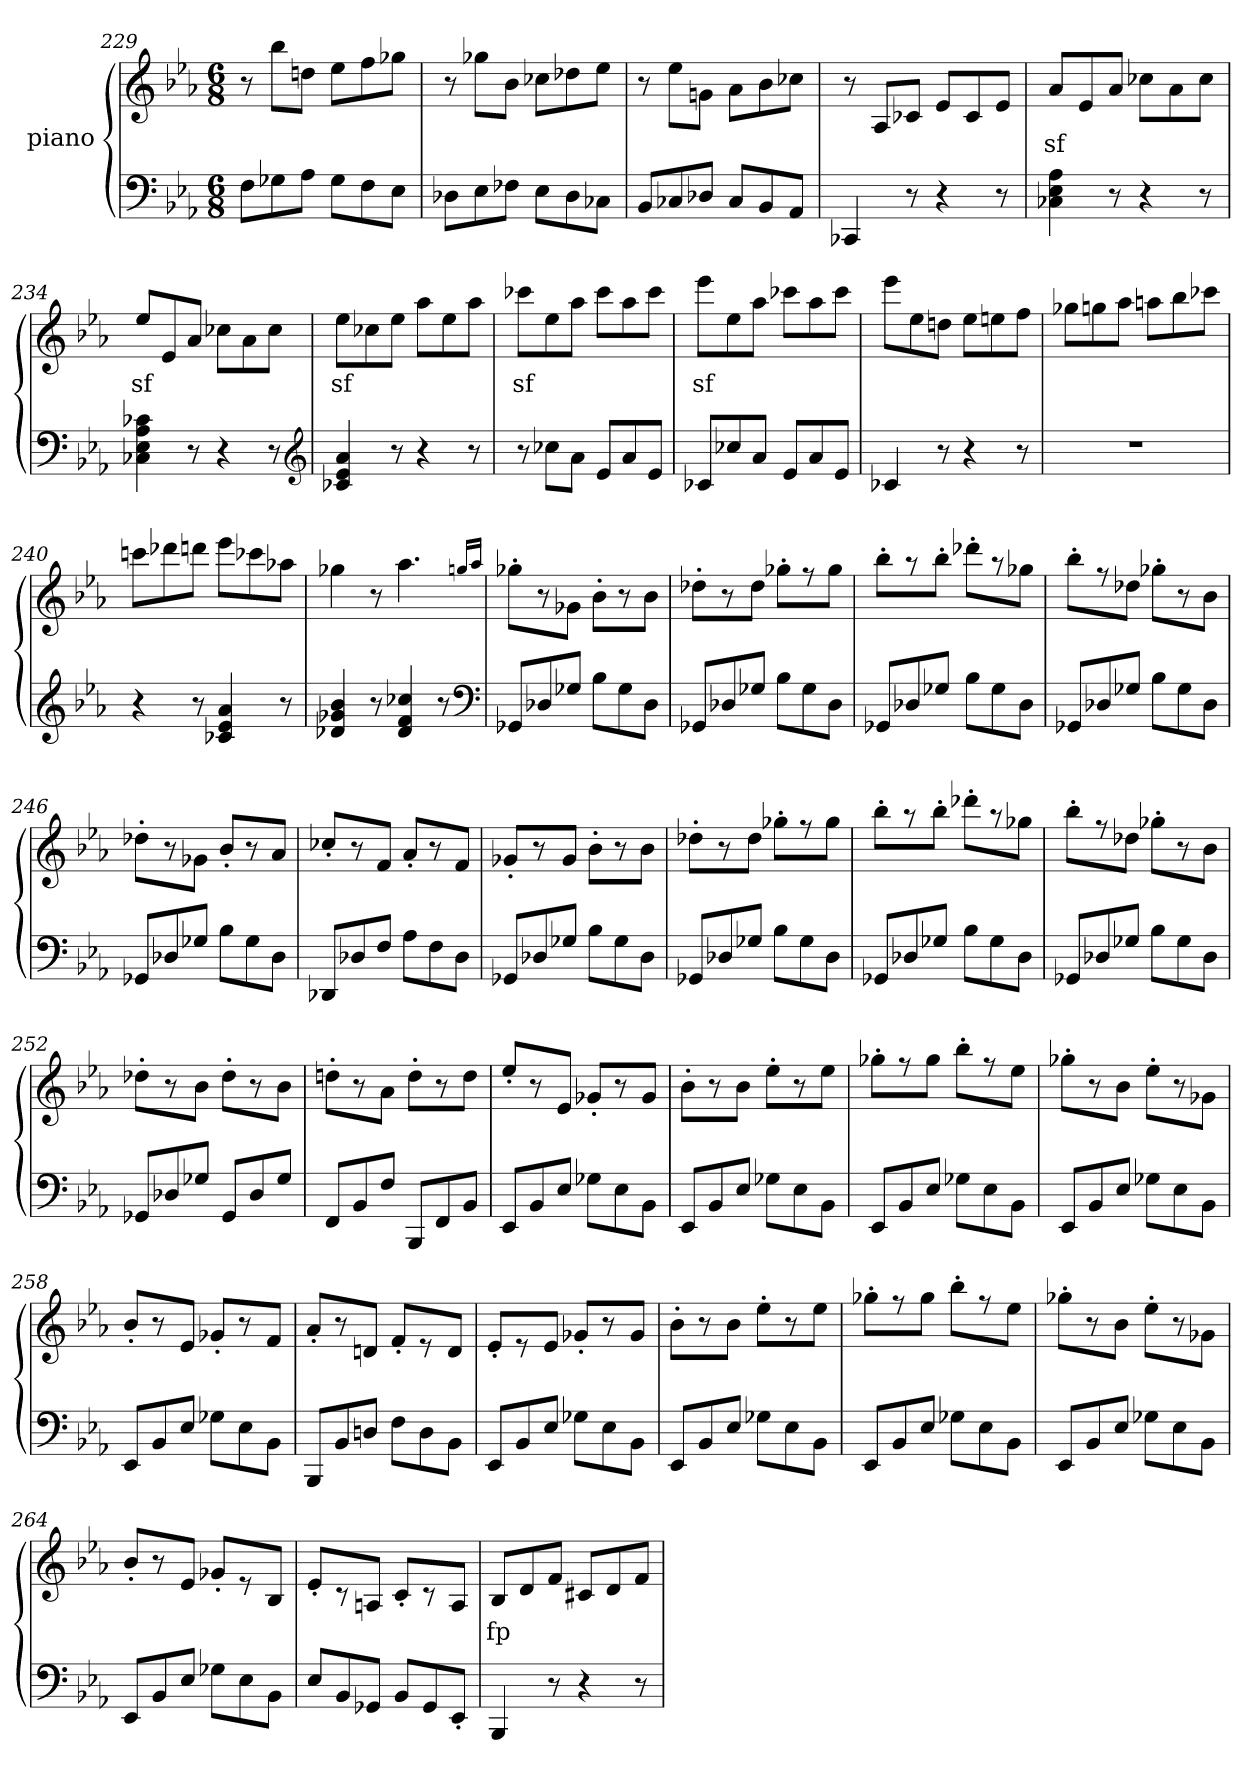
**kern	**kern	**text
*part2	*part1	*part1
*staff2	*staff1	*staff1
*	*I"piano	*
*clefF4	*clefG2	*
*k[b-e-a-]	*k[b-e-a-]	*
*E-:	*E-:	*
*M6/8	*M6/8	*
=229	=229	=229
8FL	8r	.
8G-X	8bb-L	.
8A-J	8ddnJ	.
8G-L	8ee-L	.
8F	8ff	.
8E-J	8gg-XJ	.
=230	=230	=230
8D-XL	8r	.
8E-	8gg-XL	.
8F-XJ	8b-J	.
8E-L	8cc-XL	.
8D-	8dd-X	.
8C-XJ	8ee-J	.
=231	=231	=231
8BB-L	8r	.
8C-X	8ee-L	.
8D-XJ	8gnJ	.
8C-L	8a-L	.
8BB-	8b-	.
8AA-J	8cc-XJ	.
=232	=232	=232
4CC-X	8r	.
.	8A-L	.
8r	8c-XJ	.
4r	8e-L	.
.	8c-	.
8r	8e-J	.
=233	=233	=233
4C-X 4E- 4A-	8a-L	sf
.	8e-	.
8r	8a-J	.
4r	8cc-XL	.
.	8a-	.
8r	8cc-J	.
=234	=234	=234
4C-X 4E- 4A- 4c-X	8ee-L	sf
.	8e-	.
8r	8a-J	.
4r	8cc-XL	.
.	8a-	.
8r	8cc-J	.
*clefG2	*	*
=235	=235	=235
4c-X 4e- 4a-	8ee-L	sf
.	8cc-X	.
8r	8ee-J	.
4r	8aa-L	.
.	8ee-	.
8r	8aa-J	.
=236	=236	=236
8r	8ccc-XL	sf
8cc-XL	8ee-	.
8a-J	8aa-J	.
8e-L	8ccc-L	.
8a-	8aa-	.
8e-J	8ccc-J	.
=237	=237	=237
8c-XL	8eee-L	sf
8cc-	8ee-	.
8a-J	8aa-J	.
8e-L	8ccc-XL	.
8a-	8aa-	.
8e-J	8ccc-J	.
=238	=238	=238
4c-X	8eee-L	.
.	8ee-	.
8r	8ddnJ	.
4r	8ee-L	.
.	8een	.
8r	8ffJ	.
=239	=239	=239
2.r	8gg-XL	.
.	8ggn	.
.	8aa-J	.
.	8aanL	.
.	8bb-	.
.	8ccc-XJ	.
=240	=240	=240
4r	8cccnL	.
.	8ddd-X	.
8r	8dddnJ	.
4c-X 4e- 4a-	8eee-L	.
.	8ccc-X	.
8r	8aa-XJ	.
=241	=241	=241
4d-X 4g-X 4b-	4gg-X	.
8r	8r	.
4d- 4f 4cc-X	4.aa-	.
8r	.	.
*clefF4	*	*
.	16qggnLL	.
.	16qaa-JJ	.
=242	=242	=242
8GG-XL	8gg-X'>L	.
8D-X	8r	.
8G-J	8g-J	.
8B-L	8b-'>L	.
8G-	8r	.
8D-J	8b-J	.
=243	=243	=243
8GG-XL	8dd-X'>L	.
8D-X	8r	.
8G-J	8dd-J	.
8B-L	8gg-X'>L	.
8G-	8r	.
8D-J	8gg-J	.
=244	=244	=244
8GG-XL	8bb-'>L	.
8D-X	8r	.
8G-J	8bb-'>J	.
8B-L	8ddd-X'>L	.
8G-	8r	.
8D-J	8gg-XJ	.
=245	=245	=245
8GG-XL	8bb-'>L	.
8D-X	8r	.
8G-J	8dd-XJ	.
8B-L	8gg-X'>L	.
8G-	8r	.
8D-J	8b-J	.
=246	=246	=246
8GG-XL	8dd-X'>L	.
8D-X	8r	.
8G-J	8g-XJ	.
8B-L	8b-'>L	.
8G-	8r	.
8D-J	8a-J	.
=247	=247	=247
8DD-XL	8cc-X'>L	.
8D-	8r	.
8FJ	8fJ	.
8A-L	8a-'>L	.
8F	8r	.
8D-J	8fJ	.
=248	=248	=248
8GG-XL	8g-X'>L	.
8D-X	8r	.
8G-J	8g-J	.
8B-L	8b-'>L	.
8G-	8r	.
8D-J	8b-J	.
=249	=249	=249
8GG-XL	8dd-X'>L	.
8D-X	8r	.
8G-J	8dd-J	.
8B-L	8gg-X'>L	.
8G-	8r	.
8D-J	8gg-J	.
=250	=250	=250
8GG-XL	8bb-'>L	.
8D-X	8r	.
8G-J	8bb-'>J	.
8B-L	8ddd-X'>L	.
8G-	8r	.
8D-J	8gg-XJ	.
=251	=251	=251
8GG-XL	8bb-'>L	.
8D-X	8r	.
8G-J	8dd-XJ	.
8B-L	8gg-X'>L	.
8G-	8r	.
8D-J	8b-J	.
=252	=252	=252
8GG-XL	8dd-X'>L	.
8D-X	8r	.
8G-J	8b-J	.
8GG-L	8dd-'>L	.
8D-	8r	.
8G-J	8b-J	.
=253	=253	=253
8FFL	8ddn'>L	.
8BB-	8r	.
8FJ	8a-J	.
8BBB-L	8dd'>L	.
8FF	8r	.
8BB-J	8ddJ	.
=254	=254	=254
8EE-L	8ee-'>L	.
8BB-	8r	.
8E-J	8e-J	.
8G-XL	8g-X'>L	.
8E-	8r	.
8BB-J	8g-J	.
=255	=255	=255
8EE-L	8b-'>L	.
8BB-	8r	.
8E-J	8b-J	.
8G-XL	8ee-'>L	.
8E-	8r	.
8BB-J	8ee-J	.
=256	=256	=256
8EE-L	8gg-X'>L	.
8BB-	8r	.
8E-J	8gg-J	.
8G-XL	8bb-'>L	.
8E-	8r	.
8BB-J	8ee-J	.
=257	=257	=257
8EE-L	8gg-X'>L	.
8BB-	8r	.
8E-J	8b-J	.
8G-XL	8ee-'>L	.
8E-	8r	.
8BB-J	8g-J	.
=258	=258	=258
8EE-L	8b-'>L	.
8BB-	8r	.
8E-J	8e-J	.
8G-XL	8g-X'>L	.
8E-	8r	.
8BB-J	8fJ	.
=259	=259	=259
8BBB-L	8a-'>L	.
8BB-	8r	.
8DnJ	8dnJ	.
8FL	8f'>L	.
8D	8r	.
8BB-J	8dJ	.
=260	=260	=260
8EE-L	8e-'>L	.
8BB-	8r	.
8E-J	8e-J	.
8G-XL	8g-X'>L	.
8E-	8r	.
8BB-J	8g-J	.
=261	=261	=261
8EE-L	8b-'>L	.
8BB-	8r	.
8E-J	8b-J	.
8G-XL	8ee-'>L	.
8E-	8r	.
8BB-J	8ee-J	.
=262	=262	=262
8EE-L	8gg-X'>L	.
8BB-	8r	.
8E-J	8gg-J	.
8G-XL	8bb-'>L	.
8E-	8r	.
8BB-J	8ee-J	.
=263	=263	=263
8EE-L	8gg-X'>L	.
8BB-	8r	.
8E-J	8b-J	.
8G-XL	8ee-'>L	.
8E-	8r	.
8BB-J	8g-J	.
=264	=264	=264
8EE-L	8b-'>L	.
8BB-	8r	.
8E-J	8e-J	.
8G-XL	8g-X'>L	.
8E-	8r	.
8BB-J	8B-J	.
=265	=265	=265
8E-L	8e-'>L	.
8BB-	8r	.
8GG-XJ	8AnJ	.
8BB-L	8c'>L	.
8GG-	8r	.
8EE-'>J	8AJ	.
=266	=266	=266
4BBB-	8B-L	fp
.	8d	.
8r	8fJ	.
4r	8c#XL	.
.	8d	.
8r	8fJ	.
=	=	=
*-	*-	*-
